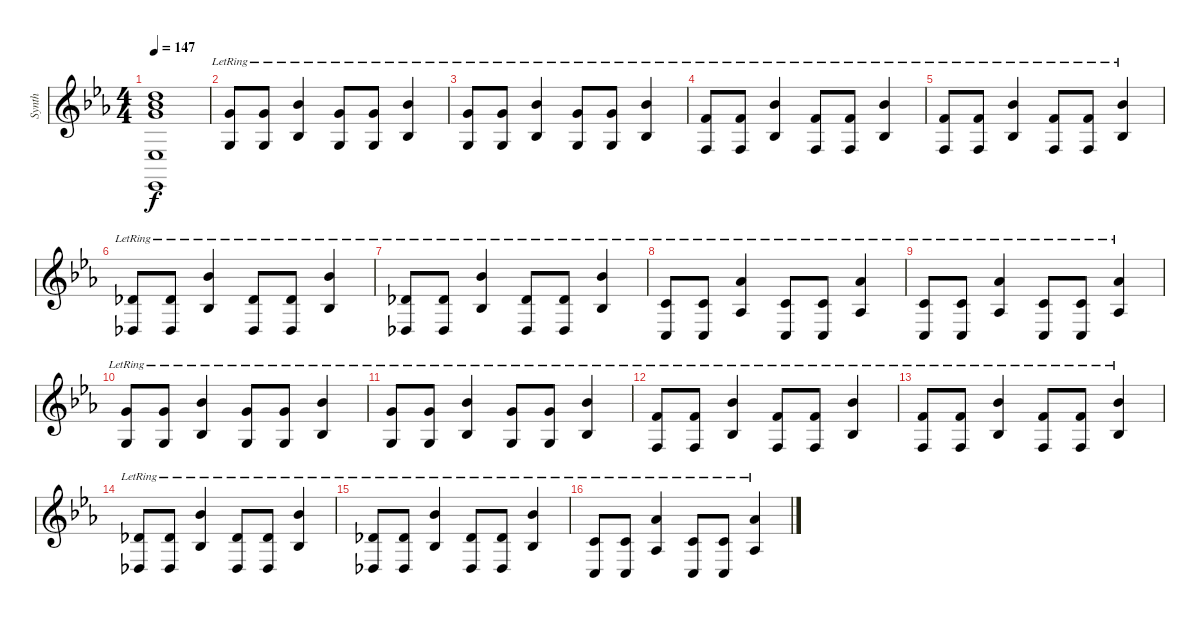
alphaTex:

\track ("Synth" "Synth") {instrument pad1newage}
\staff {score}
\tuning (E4 B3 G3 D3 A2 E2 B1) {hide}
\ts (4 4)
\tempo 147
\clef g2
\ks eb
(10.1{t} 11.2{t} 12.3{t} 6.5{t} 4.7{t}).1{dy f} |
(8.2{lr} 5.4{lr}).8{instrument pad1newage} (8.2{lr} 5.4{lr}).8 (6.1{lr} 3.3{lr}).4 (8.2{lr} 5.4{lr}).8 (8.2{lr} 5.4{lr}).8 (6.1{lr} 3.3{lr}).4 |
(8.2{lr} 5.4{lr}).8 (8.2{lr} 5.4{lr}).8 (6.1{lr} 3.3{lr}).4 (8.2{lr} 5.4{lr}).8 (8.2{lr} 5.4{lr}).8 (6.1{lr} 3.3{lr}).4 |
(6.2{lr} 3.4{lr}).8 (6.2{lr} 3.4{lr}).8 (6.1{lr} 3.3{lr}).4 (6.2{lr} 3.4{lr}).8 (6.2{lr} 3.4{lr}).8 (6.1{lr} 3.3{lr}).4 |
(6.2{lr} 3.4{lr}).8 (6.2{lr} 3.4{lr}).8 (6.1{lr} 3.3{lr}).4 (6.2{lr} 3.4{lr}).8 (6.2{lr} 3.4{lr}).8 (6.1{lr} 3.3{lr}).4 |
(2.2{lr} 4.5{lr}).8 (2.2{lr} 4.5{lr}).8 (6.1{lr} 3.3{lr}).4 (2.2{lr} 4.5{lr}).8 (2.2{lr} 4.5{lr}).8 (6.1{lr} 3.3{lr}).4 |
(2.2{lr} 4.5{lr}).8 (2.2{lr} 4.5{lr}).8 (6.1{lr} 3.3{lr}).4 (2.2{lr} 4.5{lr}).8 (2.2{lr} 4.5{lr}).8 (6.1{lr} 3.3{lr}).4 |
(1.2{lr} 3.5{lr}).8 (1.2{lr} 3.5{lr}).8 (4.1{lr} 1.3{lr}).4 (1.2{lr} 3.5{lr}).8 (1.2{lr} 3.5{lr}).8 (4.1{lr} 1.3{lr}).4 |
(1.2{lr} 3.5{lr}).8 (1.2{lr} 3.5{lr}).8 (4.1{lr} 1.3{lr}).4 (1.2{lr} 3.5{lr}).8 (1.2{lr} 3.5{lr}).8 (4.1{lr} 1.3{lr}).4 |
(8.2{lr} 5.4{lr}).8 (8.2{lr} 5.4{lr}).8 (6.1{lr} 3.3{lr}).4 (8.2{lr} 5.4{lr}).8 (8.2{lr} 5.4{lr}).8 (6.1{lr} 3.3{lr}).4 |
(8.2{lr} 5.4{lr}).8 (8.2{lr} 5.4{lr}).8 (6.1{lr} 3.3{lr}).4 (8.2{lr} 5.4{lr}).8 (8.2{lr} 5.4{lr}).8 (6.1{lr} 3.3{lr}).4 |
(6.2{lr} 3.4{lr}).8 (6.2{lr} 3.4{lr}).8 (6.1{lr} 3.3{lr}).4 (6.2{lr} 3.4{lr}).8 (6.2{lr} 3.4{lr}).8 (6.1{lr} 3.3{lr}).4 |
(6.2{lr} 3.4{lr}).8 (6.2{lr} 3.4{lr}).8 (6.1{lr} 3.3{lr}).4 (6.2{lr} 3.4{lr}).8 (6.2{lr} 3.4{lr}).8 (6.1{lr} 3.3{lr}).4 |
(2.2{lr} 4.5{lr}).8 (2.2{lr} 4.5{lr}).8 (6.1{lr} 3.3{lr}).4 (2.2{lr} 4.5{lr}).8 (2.2{lr} 4.5{lr}).8 (6.1{lr} 3.3{lr}).4 |
(2.2{lr} 4.5{lr}).8 (2.2{lr} 4.5{lr}).8 (6.1{lr} 3.3{lr}).4 (2.2{lr} 4.5{lr}).8 (2.2{lr} 4.5{lr}).8 (6.1{lr} 3.3{lr}).4 |
(1.2{lr} 3.5{lr}).8 (1.2{lr} 3.5{lr}).8 (4.1{lr} 1.3{lr}).4 (1.2{lr} 3.5{lr}).8 (1.2{lr} 3.5{lr}).8 (4.1{lr} 1.3{lr}).4
